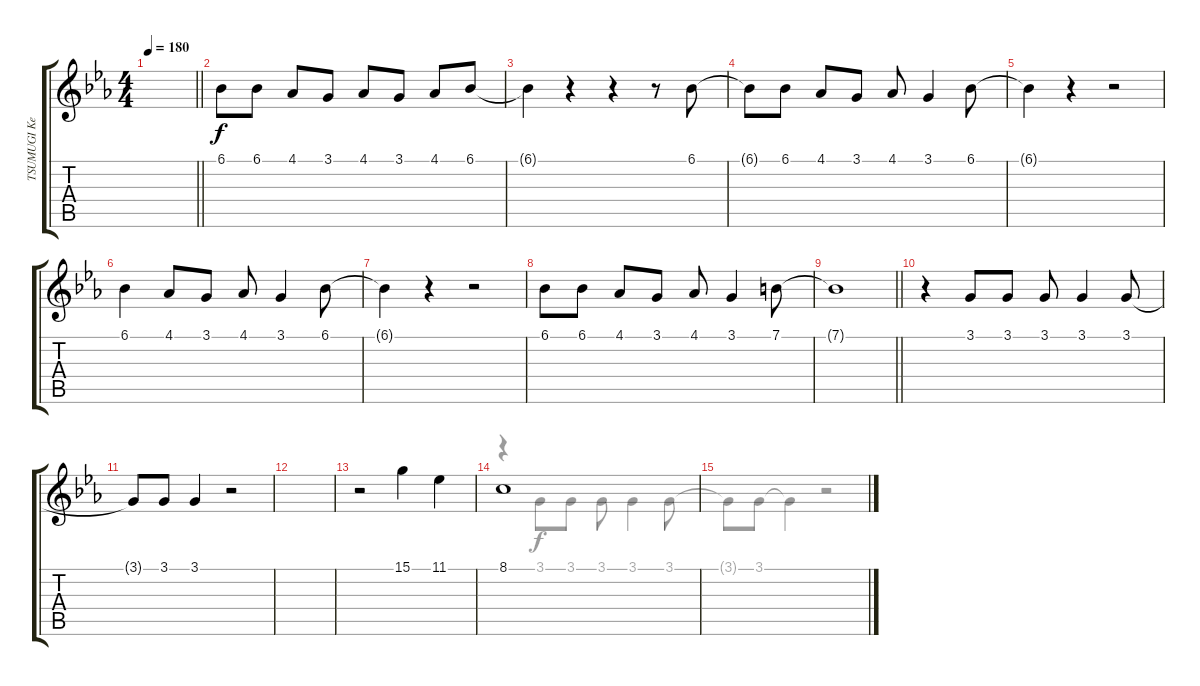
\track ("TSUMUGI Keyboard" "TSUMUGI Ke") {instrument lead2sawtooth}
\staff {score tabs}
\tuning (E4 B3 G3 D3 A2 E2) {hide}
\voice
\ts (4 4)
\tempo 180
\clef g2
\barLineRight lightlight
\ks cminor
|
6.1.8{volume 11} 6.1.8 4.1.8 3.1.8 4.1.8 3.1.8 4.1.8 6.1.8 |
6.1{t}.4 r.4 r.4 r.8 6.1.8 |
6.1{t}.8 6.1.8 4.1.8 3.1.8 4.1.8 3.1.4 6.1.8 |
6.1{t}.4 r.4 r.2 |
6.1.4 4.1.8 3.1.8 4.1.8 3.1.4 6.1.8 |
6.1{t}.4 r.4 r.2 |
6.1.8 6.1.8 4.1.8 3.1.8 4.1.8 3.1.4 7.1.8 |
\barLineRight lightlight
7.1{t}.1 |
r.4 3.1.8 3.1.8 3.1.8 3.1.4 3.1.8 |
3.1{t}.8 3.1.8 3.1.4 r.2 |
|
r.2 15.1.4 11.1.4 |
8.1.1 |
|
\voice
\clef g2
\ottava regular
\simile none
\barLineRight lightlight
\ks cminor
|
|
|
|
|
|
|
|
\barLineRight lightlight
|
|
|
|
|
r.4 3.1.8 3.1.8 3.1.8 3.1.4 3.1.8 |
3.1{t}.8 3.1.8 3.1{t}.4 r.2 |
